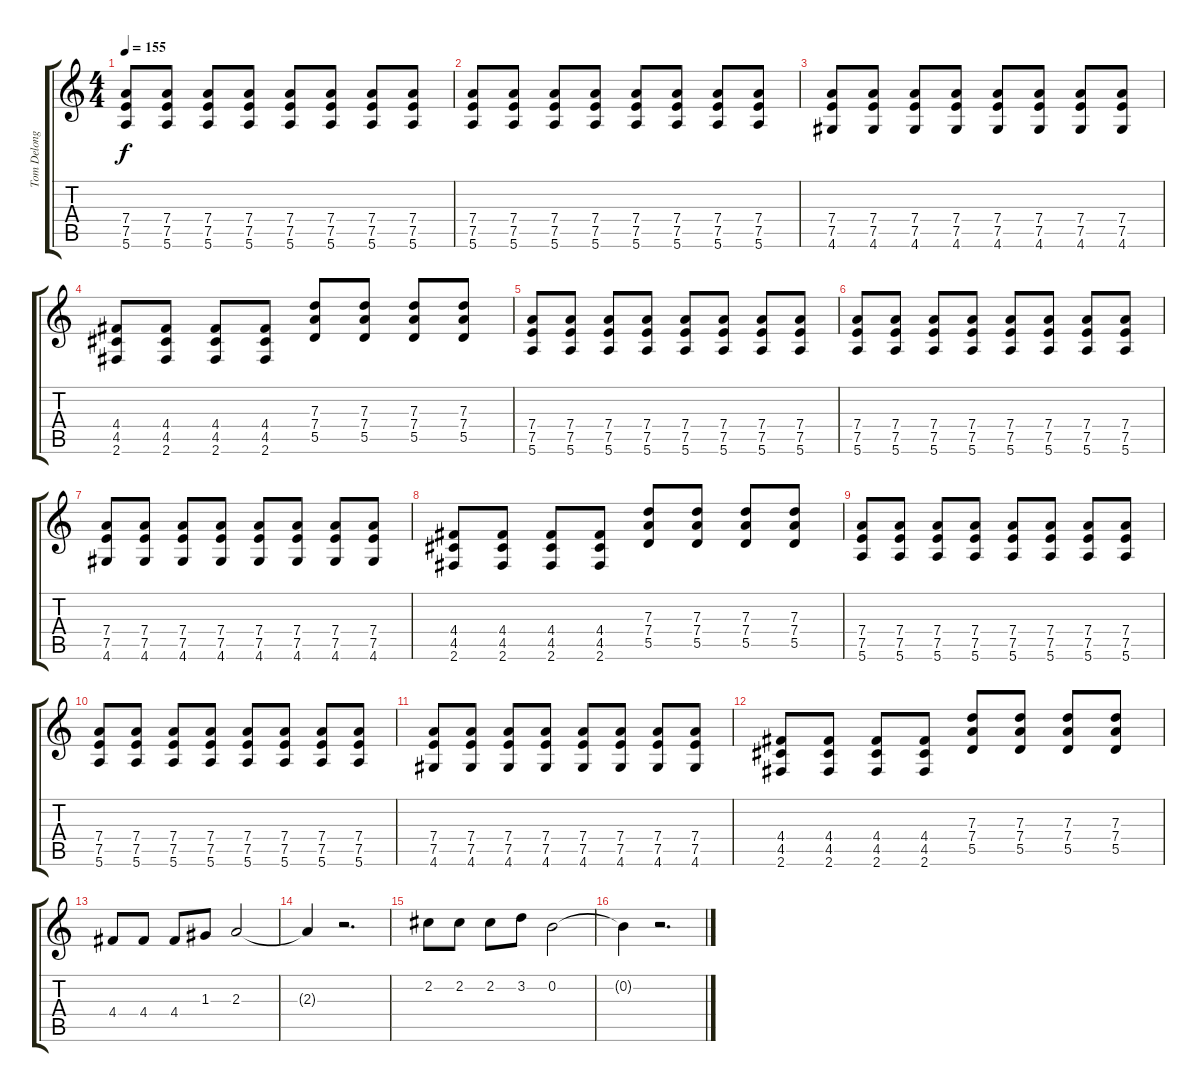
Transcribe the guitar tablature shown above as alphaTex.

\track ("Tom Delonge(guitar)" "Tom Delong") {instrument overdrivenguitar}
\staff {score tabs}
\tuning (E4 B3 G3 D3 A2 E2) {hide}
\ts (4 4)
\tempo 155
\clef g2
\ks c
(7.4 7.5 5.6).8{dy f} (7.4 7.5 5.6).8 (7.4 7.5 5.6).8 (7.4 7.5 5.6).8 (7.4 7.5 5.6).8 (7.4 7.5 5.6).8 (7.4 7.5 5.6).8 (7.4 7.5 5.6).8 |
(7.4 7.5 5.6).8 (7.4 7.5 5.6).8 (7.4 7.5 5.6).8 (7.4 7.5 5.6).8 (7.4 7.5 5.6).8 (7.4 7.5 5.6).8 (7.4 7.5 5.6).8 (7.4 7.5 5.6).8 |
(7.4 7.5 4.6).8 (7.4 7.5 4.6).8 (7.4 7.5 4.6).8 (7.4 7.5 4.6).8 (7.4 7.5 4.6).8 (7.4 7.5 4.6).8 (7.4 7.5 4.6).8 (7.4 7.5 4.6).8 |
(4.4 4.5 2.6).8 (4.4 4.5 2.6).8 (4.4 4.5 2.6).8 (4.4 4.5 2.6).8 (7.3 7.4 5.5).8 (7.3 7.4 5.5).8 (7.3 7.4 5.5).8 (7.3 7.4 5.5).8 |
(7.4 7.5 5.6).8 (7.4 7.5 5.6).8 (7.4 7.5 5.6).8 (7.4 7.5 5.6).8 (7.4 7.5 5.6).8 (7.4 7.5 5.6).8 (7.4 7.5 5.6).8 (7.4 7.5 5.6).8 |
(7.4 7.5 5.6).8 (7.4 7.5 5.6).8 (7.4 7.5 5.6).8 (7.4 7.5 5.6).8 (7.4 7.5 5.6).8 (7.4 7.5 5.6).8 (7.4 7.5 5.6).8 (7.4 7.5 5.6).8 |
(7.4 7.5 4.6).8 (7.4 7.5 4.6).8 (7.4 7.5 4.6).8 (7.4 7.5 4.6).8 (7.4 7.5 4.6).8 (7.4 7.5 4.6).8 (7.4 7.5 4.6).8 (7.4 7.5 4.6).8 |
(4.4 4.5 2.6).8 (4.4 4.5 2.6).8 (4.4 4.5 2.6).8 (4.4 4.5 2.6).8 (7.3 7.4 5.5).8 (7.3 7.4 5.5).8 (7.3 7.4 5.5).8 (7.3 7.4 5.5).8 |
(7.4 7.5 5.6).8 (7.4 7.5 5.6).8 (7.4 7.5 5.6).8 (7.4 7.5 5.6).8 (7.4 7.5 5.6).8 (7.4 7.5 5.6).8 (7.4 7.5 5.6).8 (7.4 7.5 5.6).8 |
(7.4 7.5 5.6).8 (7.4 7.5 5.6).8 (7.4 7.5 5.6).8 (7.4 7.5 5.6).8 (7.4 7.5 5.6).8 (7.4 7.5 5.6).8 (7.4 7.5 5.6).8 (7.4 7.5 5.6).8 |
(7.4 7.5 4.6).8 (7.4 7.5 4.6).8 (7.4 7.5 4.6).8 (7.4 7.5 4.6).8 (7.4 7.5 4.6).8 (7.4 7.5 4.6).8 (7.4 7.5 4.6).8 (7.4 7.5 4.6).8 |
(4.4 4.5 2.6).8 (4.4 4.5 2.6).8 (4.4 4.5 2.6).8 (4.4 4.5 2.6).8 (7.3 7.4 5.5).8 (7.3 7.4 5.5).8 (7.3 7.4 5.5).8 (7.3 7.4 5.5).8 |
4.4.8{instrument electricguitarclean} 4.4.8 4.4.8 1.3.8 2.3.2 |
2.3{t}.4 r.2{d} |
2.2.8{instrument electricguitarclean} 2.2.8 2.2.8 3.2.8 0.2.2 |
0.2{t}.4 r.2{d}
